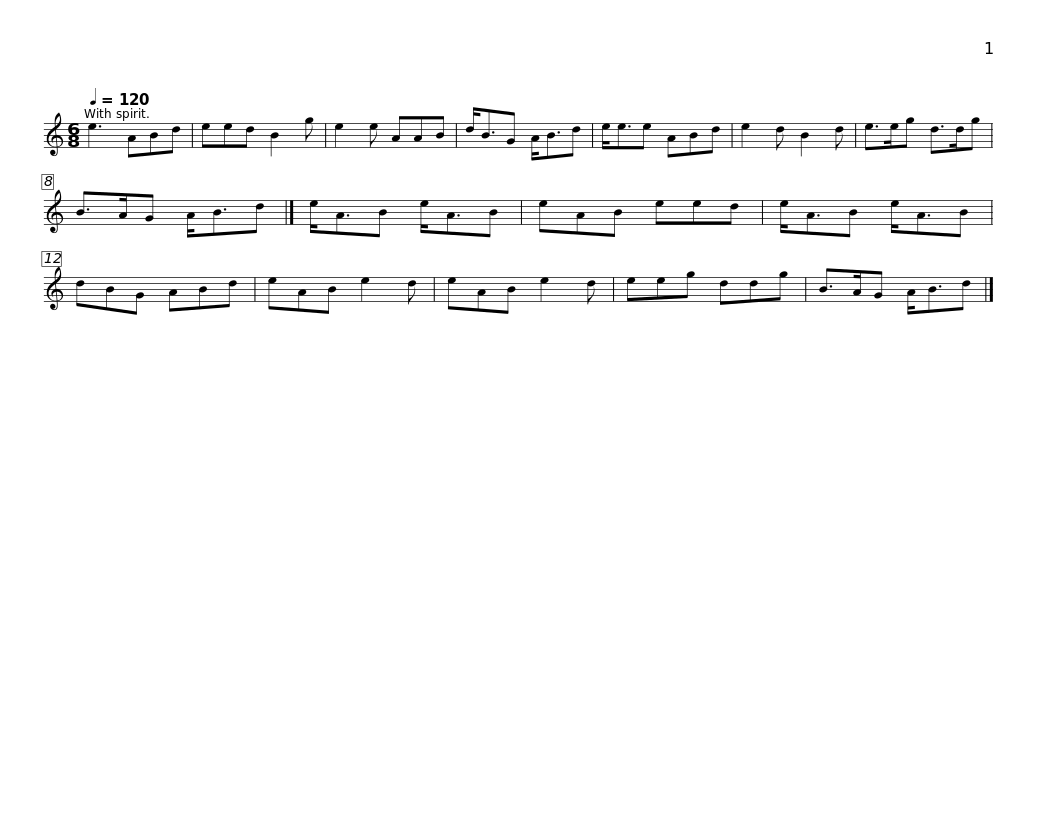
X:1
L:1/8
Q:1/4=120
M:6/8
I:linebreak $
K:C
V:1 treble
V:1
 e3 ABd | eed B2 g | e2 e AAB | d<BG A<Bd | e<ee ABd | %5
 e2 d B2 d | e>eg d>dg | B>AG A<Bd |]$ e<AB e<AB | eAB eed | %10
 e<AB e<AB | dBG ABd | eAB e2 d | eAB e2 d | eeg ddg |$ %15
 B>AG A<Bd |] %16
